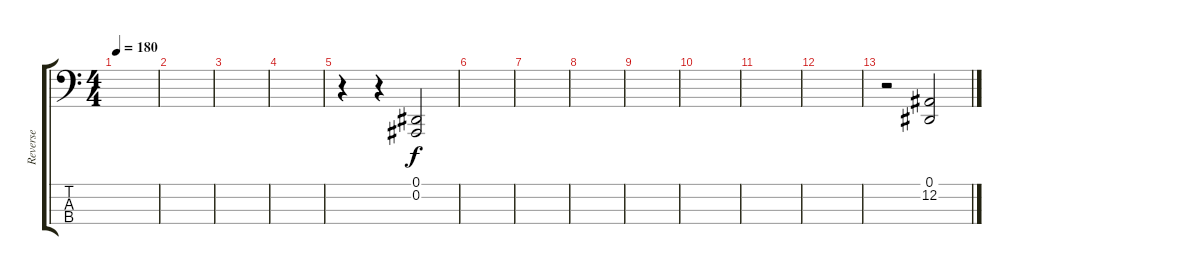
\track ("Reverse" "Reverse") {instrument reversecymbal bank 255}
\staff {score tabs}
\tuning (Eb2 Bb1 F1 Bb0) {hide}
\ts (4 4)
\tempo 180
\clef f4
\ks c
|
|
|
|
r.4 r.4 (0.1 0.2).2 |
|
|
|
|
|
|
|
r.2 (0.1 12.2).2
